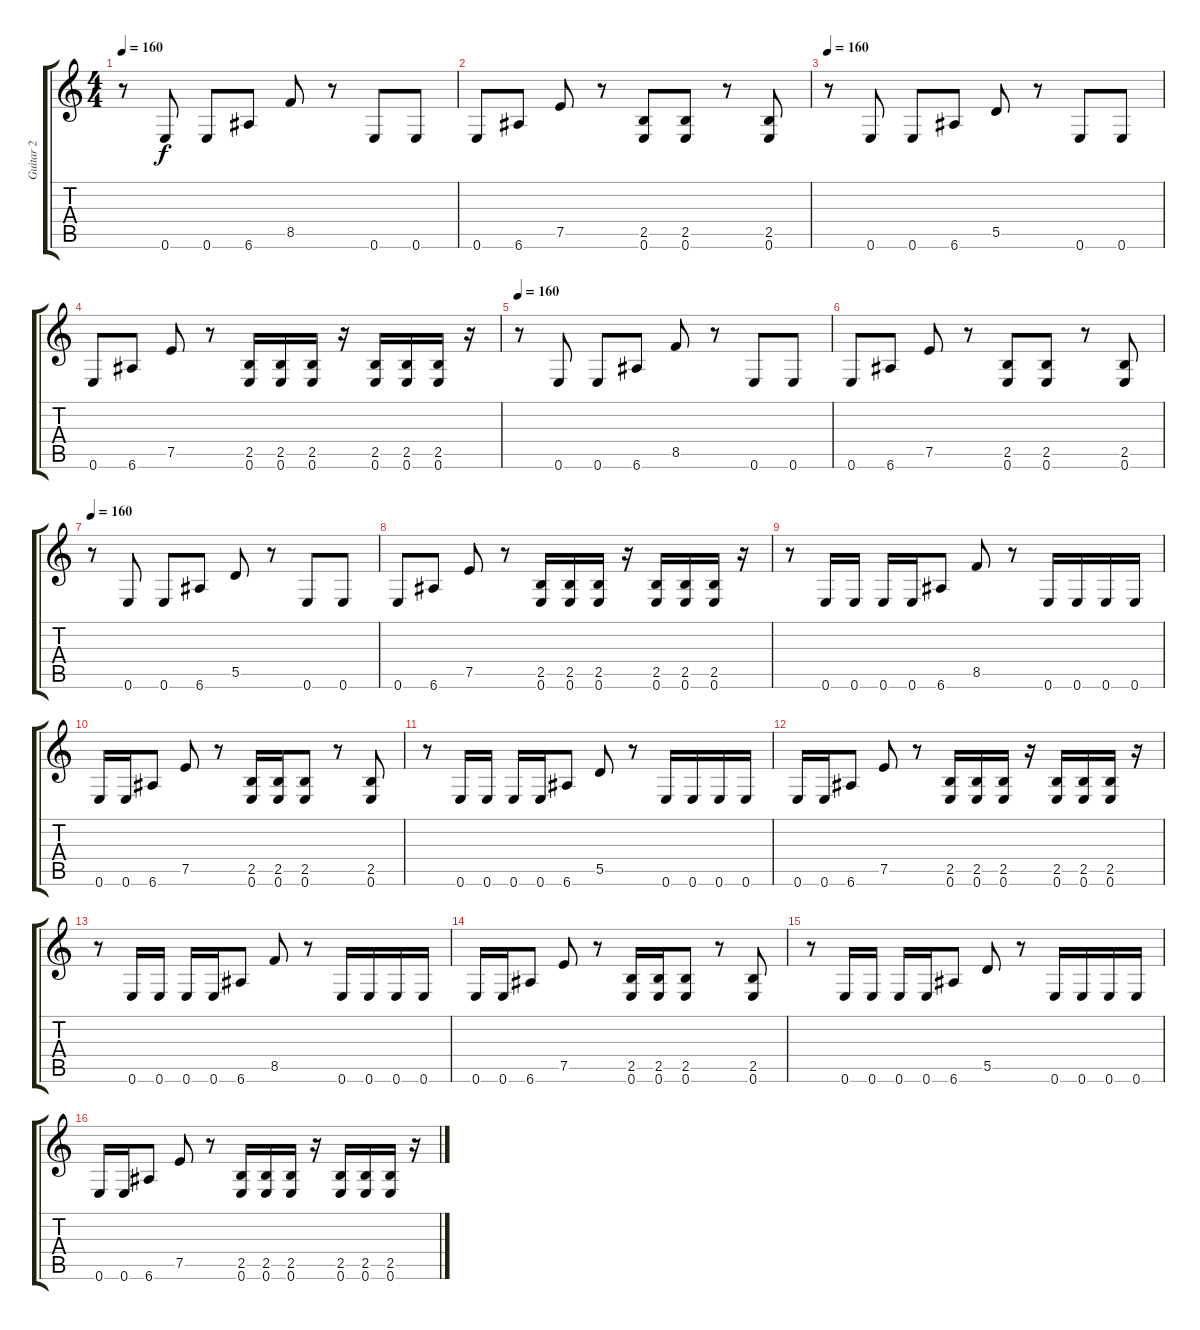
\track ("Guitar 2" "Guitar 2") {instrument distortionguitar}
\staff {score tabs}
\tuning (E4 B3 G3 D3 A2 E2) {hide}
\ts (4 4)
\tempo 160
\clef g2
\ks c
r.8{dy f instrument distortionguitar} 0.6.8 0.6.8 6.6.8 8.5.8 r.8 0.6.8 0.6.8 |
0.6.8 6.6.8 7.5.8 r.8 (2.5 0.6).8 (2.5 0.6).8 r.8 (2.5 0.6).8 |
\tempo 160
r.8 0.6.8 0.6.8 6.6.8 5.5.8 r.8 0.6.8 0.6.8 |
0.6.8 6.6.8 7.5.8 r.8 (2.5 0.6).16 (2.5 0.6).16 (2.5 0.6).16 r.16 (2.5 0.6).16 (2.5 0.6).16 (2.5 0.6).16 r.16 |
\tempo 160
r.8 0.6.8 0.6.8 6.6.8 8.5.8 r.8 0.6.8 0.6.8 |
0.6.8 6.6.8 7.5.8 r.8 (2.5 0.6).8 (2.5 0.6).8 r.8 (2.5 0.6).8 |
\tempo 160
r.8 0.6.8 0.6.8 6.6.8 5.5.8 r.8 0.6.8 0.6.8 |
0.6.8 6.6.8 7.5.8 r.8 (2.5 0.6).16 (2.5 0.6).16 (2.5 0.6).16 r.16 (2.5 0.6).16 (2.5 0.6).16 (2.5 0.6).16 r.16 |
r.8 0.6.16 0.6.16 0.6.16 0.6.16 6.6.8 8.5.8 r.8 0.6.16 0.6.16 0.6.16 0.6.16 |
0.6.16 0.6.16 6.6.8 7.5.8 r.8 (2.5 0.6).16 (2.5 0.6).16 (2.5 0.6).8 r.8 (2.5 0.6).8 |
r.8 0.6.16 0.6.16 0.6.16 0.6.16 6.6.8 5.5.8 r.8 0.6.16 0.6.16 0.6.16 0.6.16 |
0.6.16 0.6.16 6.6.8 7.5.8 r.8 (2.5 0.6).16 (2.5 0.6).16 (2.5 0.6).16 r.16 (2.5 0.6).16 (2.5 0.6).16 (2.5 0.6).16 r.16 |
r.8 0.6.16 0.6.16 0.6.16 0.6.16 6.6.8 8.5.8 r.8 0.6.16 0.6.16 0.6.16 0.6.16 |
0.6.16 0.6.16 6.6.8 7.5.8 r.8 (2.5 0.6).16 (2.5 0.6).16 (2.5 0.6).8 r.8 (2.5 0.6).8 |
r.8 0.6.16 0.6.16 0.6.16 0.6.16 6.6.8 5.5.8 r.8 0.6.16 0.6.16 0.6.16 0.6.16 |
0.6.16 0.6.16 6.6.8 7.5.8 r.8 (2.5 0.6).16 (2.5 0.6).16 (2.5 0.6).16 r.16 (2.5 0.6).16 (2.5 0.6).16 (2.5 0.6).16 r.16
